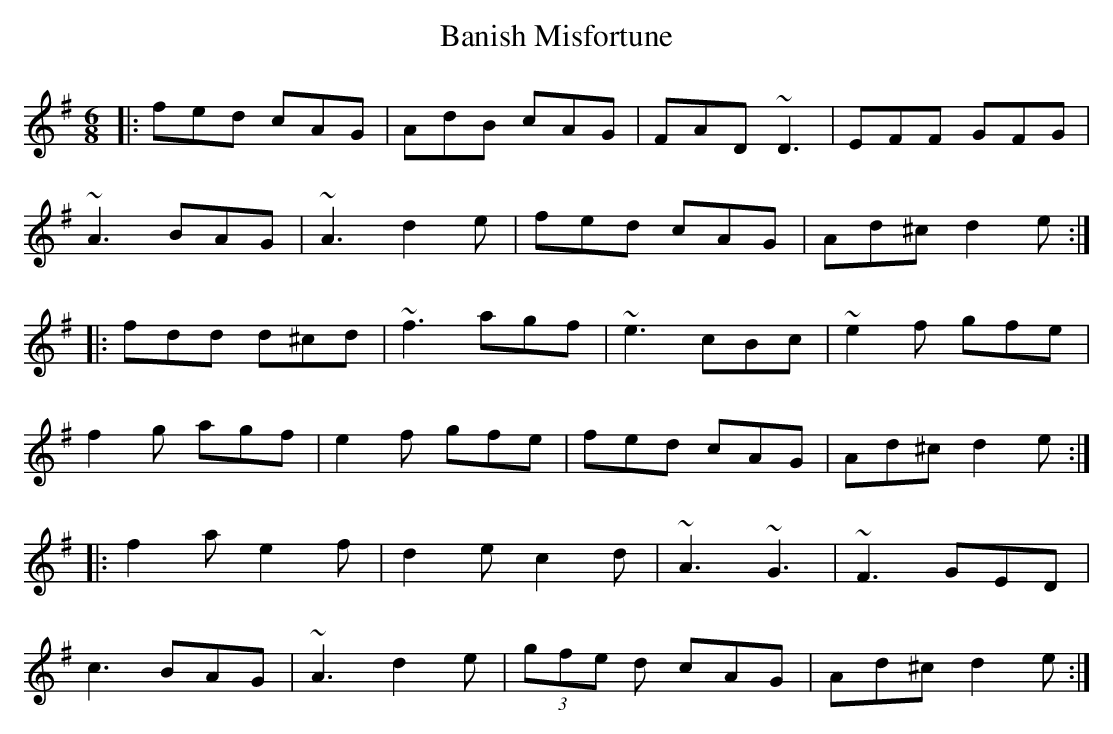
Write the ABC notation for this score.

X:1
T: Banish Misfortune
M: 6/8
L: 1/8
K: Dmix
|:fed cAG|AdB cAG|FAD ~D3|EFF GFG|
~A3 BAG|~A3 d2e|fed cAG|Ad^c d2e:|
|:fdd d^cd|~f3 agf|~e3 cBc|~e2f gfe|
f2g agf|e2f gfe|fed cAG|Ad^c d2e:|
|:f2a e2f|d2e c2d|~A3 ~G3|~F3 GED|
c3 BAG|~A3 d2e|(3gfe d cAG|Ad^c d2e:|
